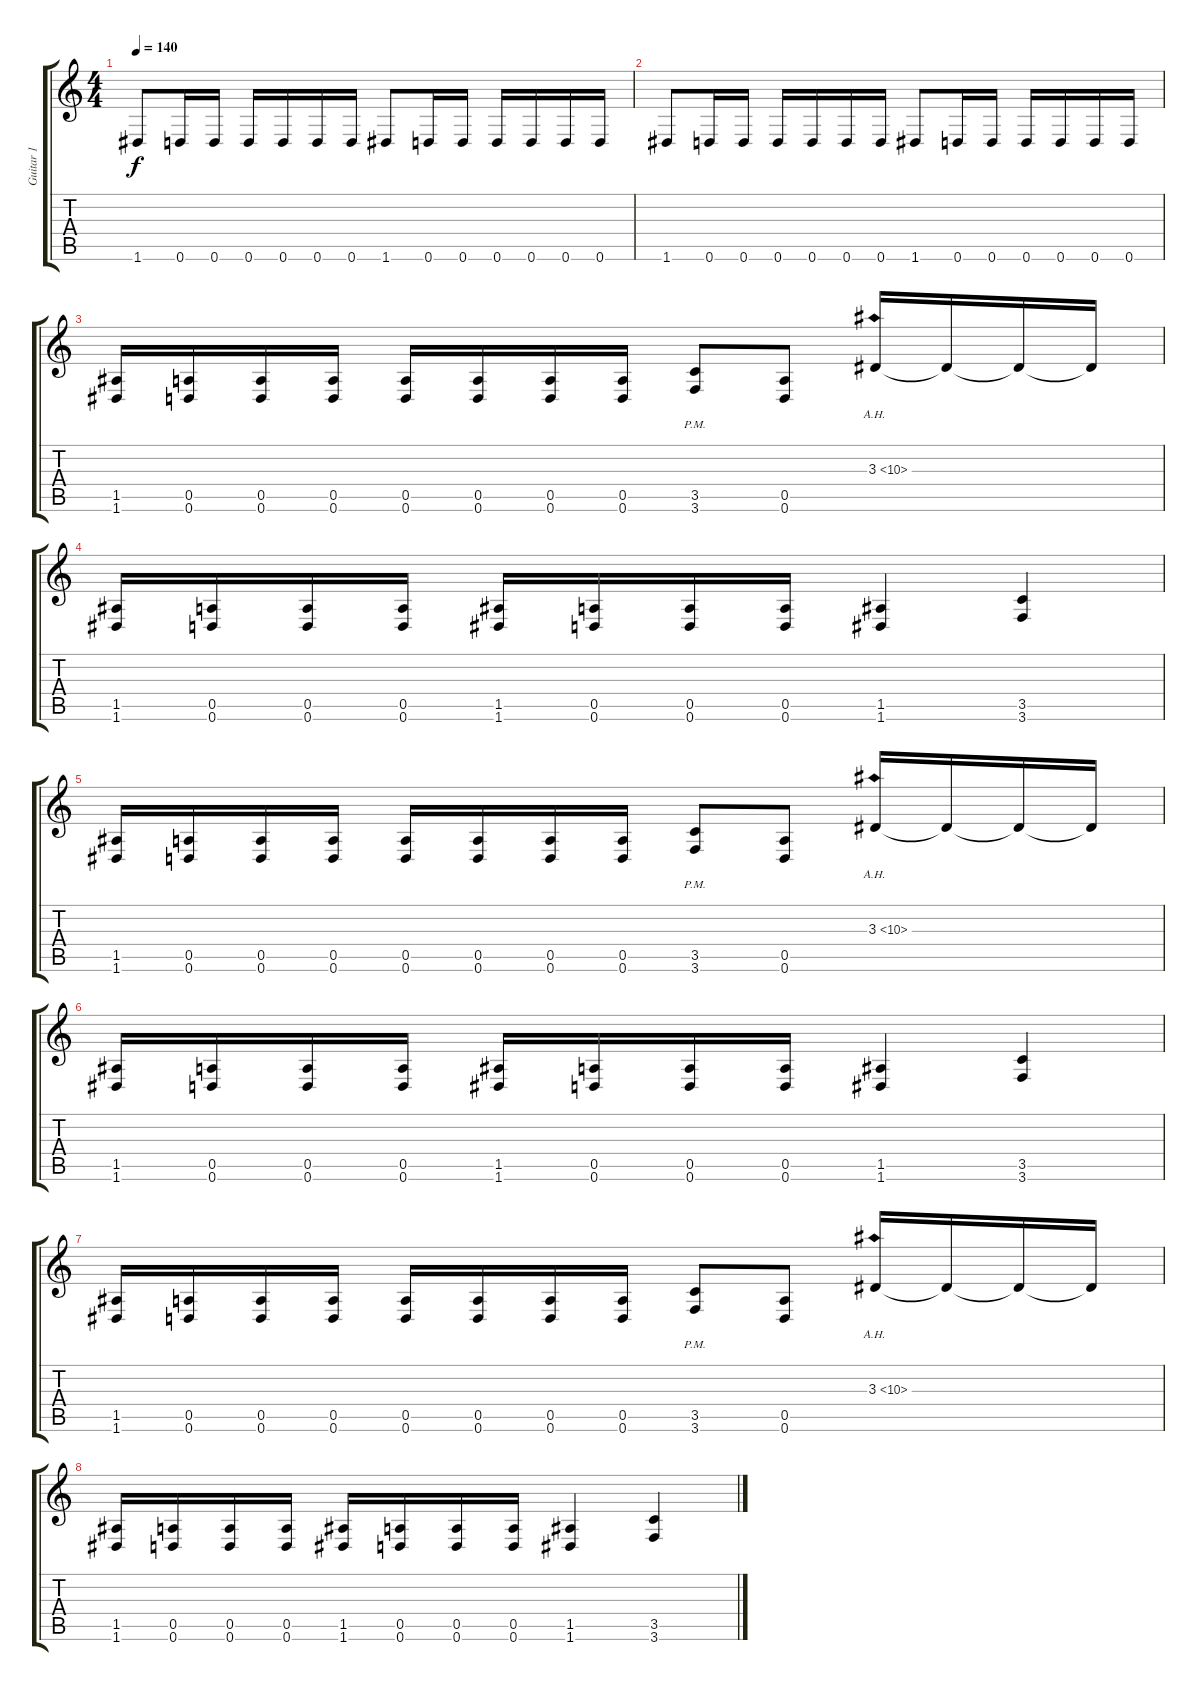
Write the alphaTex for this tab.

\track ("Guitar 1" "Guitar 1") {instrument distortionguitar}
\staff {score tabs}
\tuning (C4 G3 C3 F2 A2 D2) {hide}
\ts (4 4)
\tempo 140
\clef g2
\ks c
1.6.8{dy f} 0.6.16 0.6.16 0.6.16 0.6.16 0.6.16 0.6.16 1.6.8 0.6.16 0.6.16 0.6.16 0.6.16 0.6.16 0.6.16 |
1.6.8 0.6.16 0.6.16 0.6.16 0.6.16 0.6.16 0.6.16 1.6.8 0.6.16 0.6.16 0.6.16 0.6.16 0.6.16 0.6.16 |
(1.5 1.6).16 (0.5 0.6).16 (0.5 0.6).16 (0.5 0.6).16 (0.5 0.6).16 (0.5 0.6).16 (0.5 0.6).16 (0.5 0.6).16 (3.5{pm} 3.6{pm}).8 (0.5 0.6).8 3.3{ah 7}.16 3.3{t}.16 3.3{t}.16 3.3{t}.16 |
(1.5 1.6).16 (0.5 0.6).16 (0.5 0.6).16 (0.5 0.6).16 (1.5 1.6).16 (0.5 0.6).16 (0.5 0.6).16 (0.5 0.6).16 (1.5 1.6).4 (3.5 3.6).4 |
(1.5 1.6).16 (0.5 0.6).16 (0.5 0.6).16 (0.5 0.6).16 (0.5 0.6).16 (0.5 0.6).16 (0.5 0.6).16 (0.5 0.6).16 (3.5{pm} 3.6{pm}).8 (0.5 0.6).8 3.3{ah 7}.16 3.3{t}.16 3.3{t}.16 3.3{t}.16 |
(1.5 1.6).16 (0.5 0.6).16 (0.5 0.6).16 (0.5 0.6).16 (1.5 1.6).16 (0.5 0.6).16 (0.5 0.6).16 (0.5 0.6).16 (1.5 1.6).4 (3.5 3.6).4 |
(1.5 1.6).16 (0.5 0.6).16 (0.5 0.6).16 (0.5 0.6).16 (0.5 0.6).16 (0.5 0.6).16 (0.5 0.6).16 (0.5 0.6).16 (3.5{pm} 3.6{pm}).8 (0.5 0.6).8 3.3{ah 7}.16 3.3{t}.16 3.3{t}.16 3.3{t}.16 |
(1.5 1.6).16 (0.5 0.6).16 (0.5 0.6).16 (0.5 0.6).16 (1.5 1.6).16 (0.5 0.6).16 (0.5 0.6).16 (0.5 0.6).16 (1.5 1.6).4 (3.5 3.6).4
